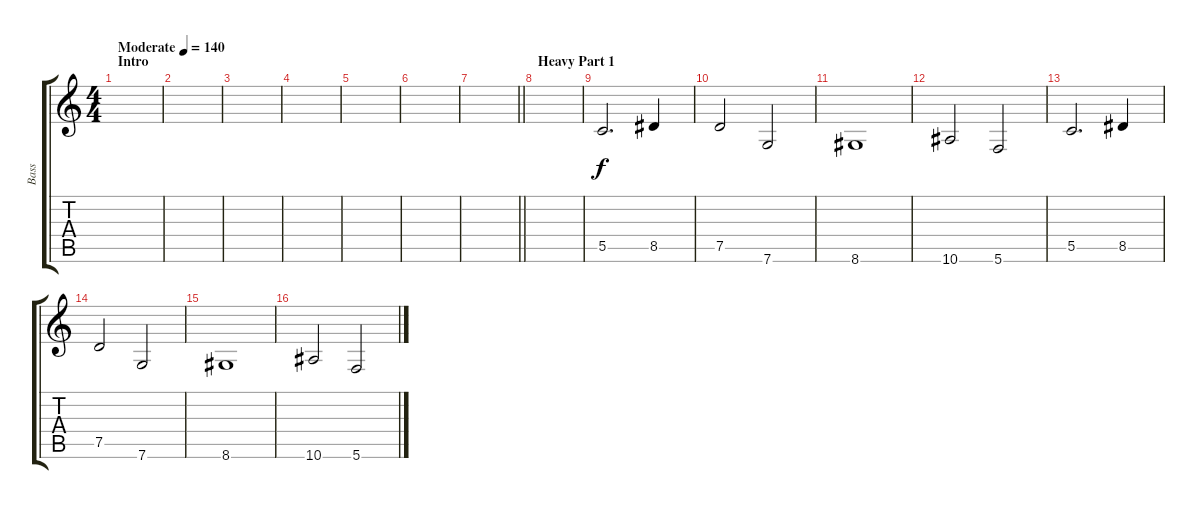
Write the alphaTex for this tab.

\track ("Bass" "Bass") {instrument acousticbass}
\staff {score tabs}
\tuning (D4 A3 F3 C3 G2 C2) {hide}
\ts (4 4)
\section ("" "Intro")
\tempo (140 "Moderate")
\clef g2
\ks c
|
|
|
|
|
|
\barLineRight lightlight
|
\section ("" "Heavy Part 1")
|
5.5.2{d} 8.5.4 |
7.5.2 7.6.2 |
8.6.1 |
10.6.2 5.6.2 |
5.5.2{d} 8.5.4 |
7.5.2 7.6.2 |
8.6.1 |
10.6.2 5.6.2
